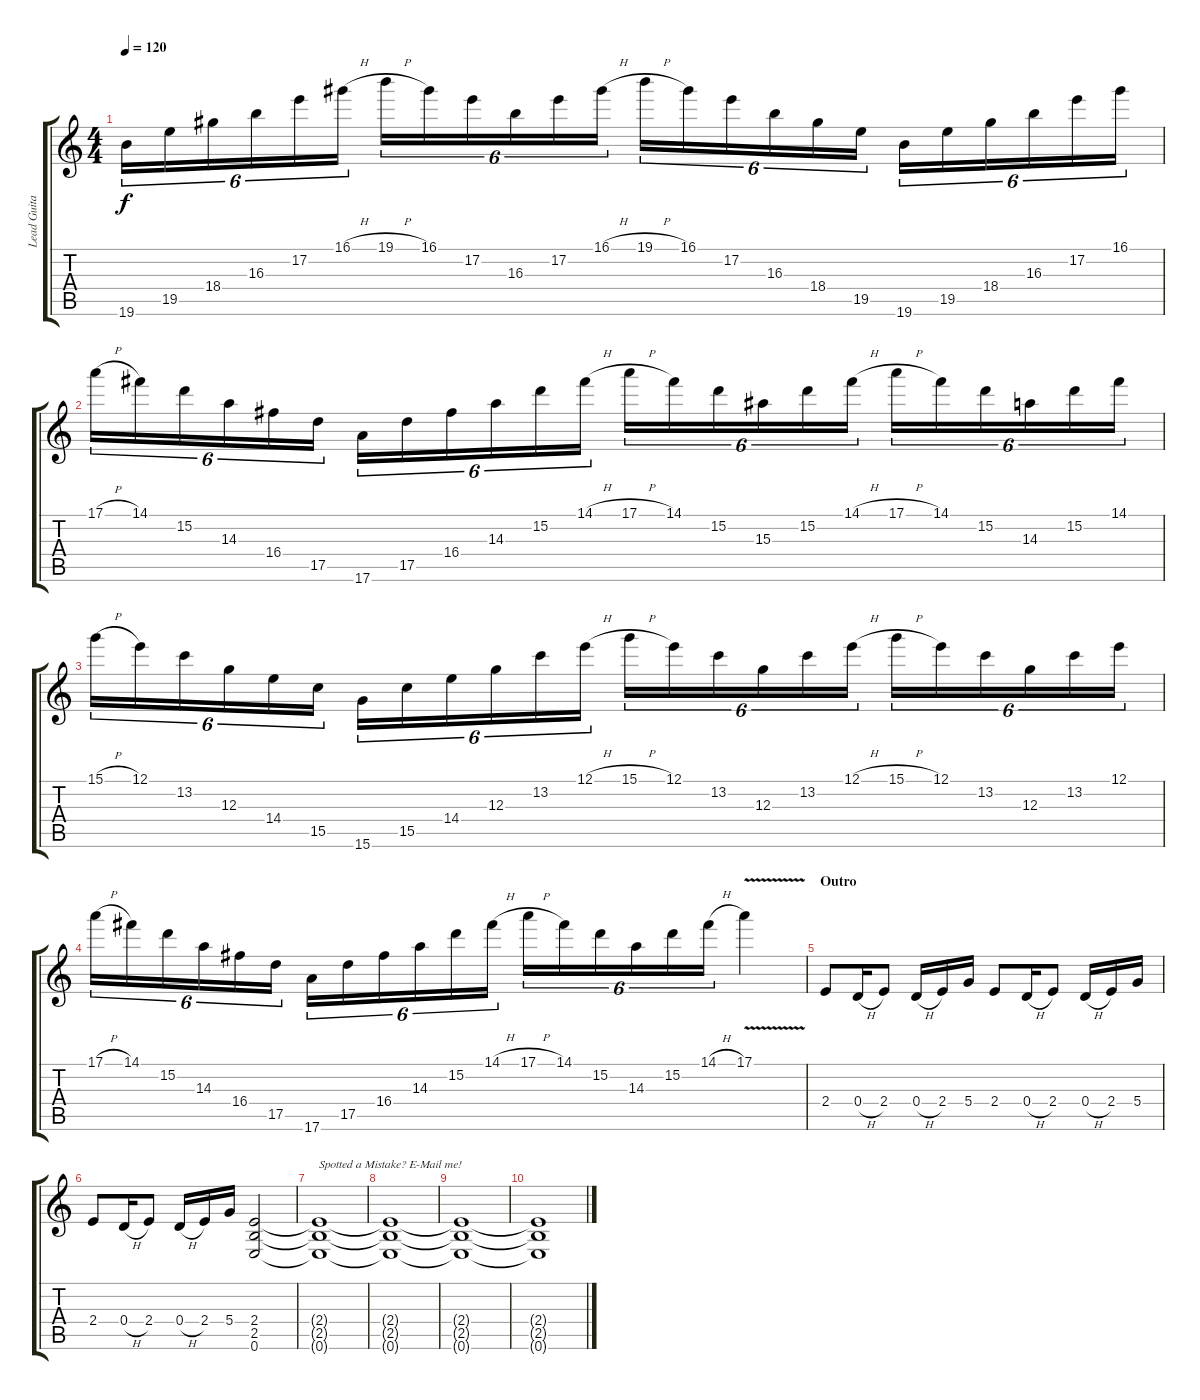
\track ("Lead Guitar" "Lead Guita") {instrument overdrivenguitar}
\staff {score tabs}
\tuning (E4 B3 G3 D3 A2 E2) {hide}
\ts (4 4)
\tempo 120
\clef g2
\ks c
19.6.16{tu (6 4) dy f} 19.5.16{tu (6 4)} 18.4.16{tu (6 4)} 16.3.16{tu (6 4)} 17.2.16{tu (6 4)} 16.1{h}.16{tu (6 4)} 19.1{h}.16{tu (6 4)} 16.1.16{tu (6 4)} 17.2.16{tu (6 4)} 16.3.16{tu (6 4)} 17.2.16{tu (6 4)} 16.1{h}.16{tu (6 4)} 19.1{h}.16{tu (6 4)} 16.1.16{tu (6 4)} 17.2.16{tu (6 4)} 16.3.16{tu (6 4)} 18.4.16{tu (6 4)} 19.5.16{tu (6 4)} 19.6.16{tu (6 4)} 19.5.16{tu (6 4)} 18.4.16{tu (6 4)} 16.3.16{tu (6 4)} 17.2.16{tu (6 4)} 16.1.16{tu (6 4)} |
17.1{h}.16{tu (6 4)} 14.1.16{tu (6 4)} 15.2.16{tu (6 4)} 14.3.16{tu (6 4)} 16.4.16{tu (6 4)} 17.5.16{tu (6 4)} 17.6.16{tu (6 4)} 17.5.16{tu (6 4)} 16.4.16{tu (6 4)} 14.3.16{tu (6 4)} 15.2.16{tu (6 4)} 14.1{h}.16{tu (6 4)} 17.1{h}.16{tu (6 4)} 14.1.16{tu (6 4)} 15.2.16{tu (6 4)} 15.3.16{tu (6 4)} 15.2.16{tu (6 4)} 14.1{h}.16{tu (6 4)} 17.1{h}.16{tu (6 4)} 14.1.16{tu (6 4)} 15.2.16{tu (6 4)} 14.3.16{tu (6 4)} 15.2.16{tu (6 4)} 14.1.16{tu (6 4)} |
15.1{h}.16{tu (6 4)} 12.1.16{tu (6 4)} 13.2.16{tu (6 4)} 12.3.16{tu (6 4)} 14.4.16{tu (6 4)} 15.5.16{tu (6 4)} 15.6.16{tu (6 4)} 15.5.16{tu (6 4)} 14.4.16{tu (6 4)} 12.3.16{tu (6 4)} 13.2.16{tu (6 4)} 12.1{h}.16{tu (6 4)} 15.1{h}.16{tu (6 4)} 12.1.16{tu (6 4)} 13.2.16{tu (6 4)} 12.3.16{tu (6 4)} 13.2.16{tu (6 4)} 12.1{h}.16{tu (6 4)} 15.1{h}.16{tu (6 4)} 12.1.16{tu (6 4)} 13.2.16{tu (6 4)} 12.3.16{tu (6 4)} 13.2.16{tu (6 4)} 12.1.16{tu (6 4)} |
17.1{h}.16{tu (6 4)} 14.1.16{tu (6 4)} 15.2.16{tu (6 4)} 14.3.16{tu (6 4)} 16.4.16{tu (6 4)} 17.5.16{tu (6 4)} 17.6.16{tu (6 4)} 17.5.16{tu (6 4)} 16.4.16{tu (6 4)} 14.3.16{tu (6 4)} 15.2.16{tu (6 4)} 14.1{h}.16{tu (6 4)} 17.1{h}.16{tu (6 4)} 14.1.16{tu (6 4)} 15.2.16{tu (6 4)} 14.3.16{tu (6 4)} 15.2.16{tu (6 4)} 14.1{h}.16{tu (6 4)} 17.1{v}.4 |
\section ("" "Outro")
2.4.8 0.4{h}.16 2.4.8 0.4{h}.16 2.4.16 5.4.16 2.4.8 0.4{h}.16 2.4.8 0.4{h}.16 2.4.16 5.4.16 |
2.4.8 0.4{h}.16 2.4.8 0.4{h}.16 2.4.16 5.4.16 (2.4 2.5 0.6).2 |
(2.4{t} 2.5{t} 0.6{t}).1{txt "Spotted a Mistake? E-Mail me!" volume 0} |
(2.4{t} 2.5{t} 0.6{t}).1 |
(2.4{t} 2.5{t} 0.6{t}).1 |
(2.4{t} 2.5{t} 0.6{t}).1
